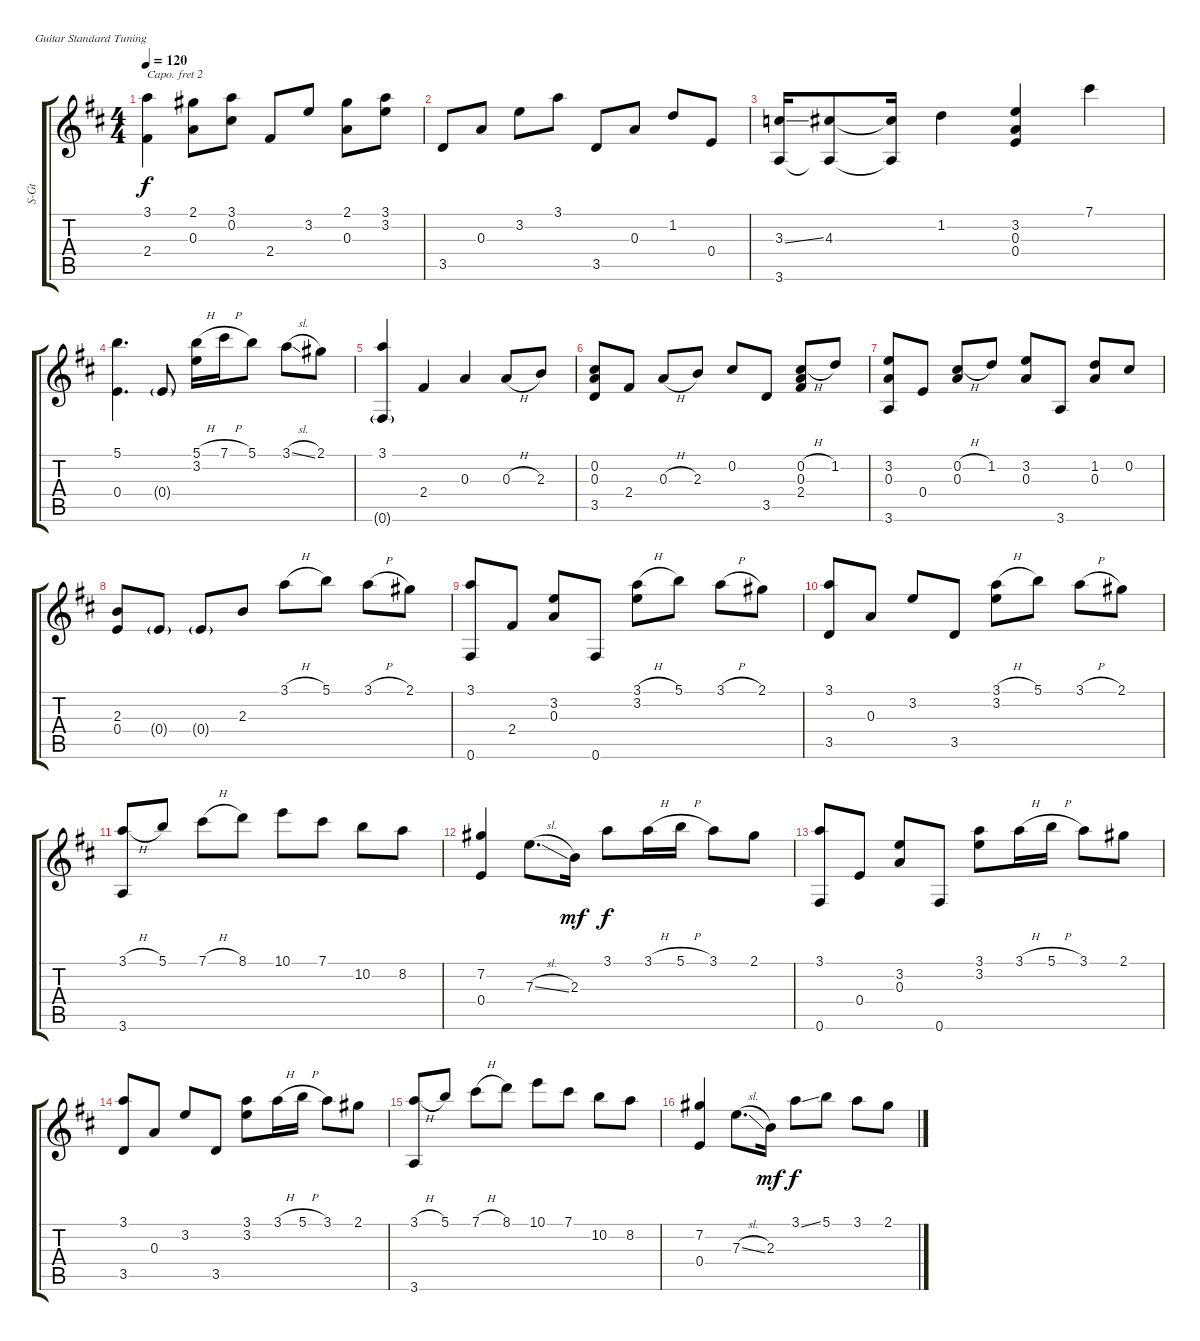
\bracketExtendMode groupsimilarinstruments
\track ("" "S-Gt") {instrument acousticguitarsteel}
\staff {score tabs}
\capo 2
\tuning (E4 B3 G3 D3 A2 E2)
\ts (4 4)
\tempo 120
\clef g2
\ks d
(3.1{acc forcenatural} 2.4{acc forcenatural}).4{dy f beam Down} (2.1{acc #} 0.3{acc forcenatural}).8{beam Down} (3.1{acc forcenatural} 0.2{acc forcenatural}).8{beam Down} 2.4{acc forcenatural}.8{beam Up} 3.2{acc forcenatural}.8{beam Up} (2.1{acc #} 0.3{acc forcenatural}).8{beam Down} (3.1{acc forcenatural} 3.2{acc forcenatural}).8{beam Down} |
3.5{acc forcenatural}.8{beam Up} 0.3{acc forcenatural}.8{beam Up} 3.2{acc forcenatural}.8{beam Down} 3.1{acc forcenatural}.8{beam Down} 3.5{acc forcenatural}.8{beam Up} 0.3{acc forcenatural}.8{beam Up} 1.2{acc forcenatural}.8{beam Up} 0.4{acc forcenatural}.8{beam Up} |
(3.3{ss acc b} 3.6{acc forcenatural}).16{beam Up} (4.3{acc forcenatural} 3.6{t acc forcenatural}).8{beam Up} (4.3{t acc forcenatural} 3.6{t acc forcenatural}).16{beam Up} 1.2{acc forcenatural}.4{beam Down} (3.2{acc forcenatural} 0.3{acc forcenatural} 0.4{acc forcenatural}).4{beam Up} 7.1{acc forcenatural}.4{beam Down} |
(5.1{acc forcenatural} 0.4{acc forcenatural}).4{d beam Down} 0.4{g acc forcenatural}.8{beam Up} (5.1{h acc forcenatural} 3.2{acc forcenatural}).16{beam Down} 7.1{h acc forcenatural}.16{beam Down} 5.1{acc forcenatural}.8{beam Down} 3.1{sl acc forcenatural}.8{beam Down} 2.1{acc #}.8{beam Down} |
(3.1{acc forcenatural} 0.6{g acc forcenatural}).4{beam Up} 2.4{acc forcenatural}.4{beam Up} 0.3{acc forcenatural}.4{beam Up} 0.3{h acc forcenatural}.8{beam Up} 2.3{acc forcenatural}.8{beam Up} |
(0.2{acc forcenatural} 0.3{acc forcenatural} 3.5{acc forcenatural}).8{beam Up} 2.4{acc forcenatural}.8{beam Up} 0.3{h acc forcenatural}.8{beam Up} 2.3{acc forcenatural}.8{beam Up} 0.2{acc forcenatural}.8{beam Up} 3.5{acc forcenatural}.8{beam Up} (0.2{h acc forcenatural} 0.3{acc forcenatural} 2.4{acc forcenatural}).8{beam Up} 1.2{acc forcenatural}.8{beam Up} |
(3.2{acc forcenatural} 0.3{acc forcenatural} 3.6{acc forcenatural}).8{beam Up} 0.4{acc forcenatural}.8{beam Up} (0.2{h acc forcenatural} 0.3{acc forcenatural}).8{beam Up} 1.2{acc forcenatural}.8{beam Up} (3.2{acc forcenatural} 0.3{acc forcenatural}).8{beam Up} 3.6{acc forcenatural}.8{beam Up} (1.2{acc forcenatural} 0.3{acc forcenatural}).8{beam Up} 0.2{acc forcenatural}.8{beam Up} |
(2.3{acc forcenatural} 0.4{acc forcenatural}).8{beam Up} 0.4{g acc forcenatural}.8{beam Up} 0.4{g acc forcenatural}.8{beam Up} 2.3{acc forcenatural}.8{beam Up} 3.1{h acc forcenatural}.8{beam Down} 5.1{acc forcenatural}.8{beam Down} 3.1{h acc forcenatural}.8{beam Down} 2.1{acc #}.8{beam Down} |
(3.1{acc forcenatural} 0.6{acc forcenatural}).8{beam Up} 2.4{acc forcenatural}.8{beam Up} (3.2{acc forcenatural} 0.3{acc forcenatural}).8{beam Up} 0.6{acc forcenatural}.8{beam Up} (3.1{h acc forcenatural} 3.2{acc forcenatural}).8{beam Down} 5.1{acc forcenatural}.8{beam Down} 3.1{h acc forcenatural}.8{beam Down} 2.1{acc #}.8{beam Down} |
(3.1{acc forcenatural} 3.5{acc forcenatural}).8{beam Up} 0.3{acc forcenatural}.8{beam Up} 3.2{acc forcenatural}.8{beam Up} 3.5{acc forcenatural}.8{beam Up} (3.1{h acc forcenatural} 3.2{acc forcenatural}).8{beam Down} 5.1{acc forcenatural}.8{beam Down} 3.1{h acc forcenatural}.8{beam Down} 2.1{acc #}.8{beam Down} |
(3.1{h acc forcenatural} 3.6{acc forcenatural}).8{beam Up} 5.1{acc forcenatural}.8{beam Up} 7.1{h acc forcenatural}.8{beam Down} 8.1{acc forcenatural}.8{beam Down} 10.1{acc forcenatural}.8{beam Down} 7.1{acc forcenatural}.8{beam Down} 10.2{acc forcenatural}.8{beam Down} 8.2{acc forcenatural}.8{beam Down} |
(7.2{acc #} 0.4{acc forcenatural}).4{beam Up} 7.3{sl acc forcenatural}.8{d beam Down} 2.3{acc forcenatural}.16{dy mf beam Down} 3.1{acc forcenatural}.8{dy f beam Down} 3.1{h acc forcenatural}.16{beam Down} 5.1{h acc forcenatural}.16{beam Down} 3.1{acc forcenatural}.8{beam Down} 2.1{acc #}.8{beam Down} |
(3.1{acc forcenatural} 0.6{acc forcenatural}).8{beam Up} 0.4{acc forcenatural}.8{beam Up} (3.2{acc forcenatural} 0.3{acc forcenatural}).8{beam Up} 0.6{acc forcenatural}.8{beam Up} (3.1{acc forcenatural} 3.2{acc forcenatural}).8{beam Down} 3.1{h acc forcenatural}.16{beam Down} 5.1{h acc forcenatural}.16{beam Down} 3.1{acc forcenatural}.8{beam Down} 2.1{acc #}.8{beam Down} |
(3.1{acc forcenatural} 3.5{acc forcenatural}).8{beam Up} 0.3{acc forcenatural}.8{beam Up} 3.2{acc forcenatural}.8{beam Up} 3.5{acc forcenatural}.8{beam Up} (3.1{acc forcenatural} 3.2{acc forcenatural}).8{beam Down} 3.1{h acc forcenatural}.16{beam Down} 5.1{h acc forcenatural}.16{beam Down} 3.1{acc forcenatural}.8{beam Down} 2.1{acc #}.8{beam Down} |
(3.1{h acc forcenatural} 3.6{acc forcenatural}).8{beam Up} 5.1{acc forcenatural}.8{beam Up} 7.1{h acc forcenatural}.8{beam Down} 8.1{acc forcenatural}.8{beam Down} 10.1{acc forcenatural}.8{beam Down} 7.1{acc forcenatural}.8{beam Down} 10.2{acc forcenatural}.8{beam Down} 8.2{acc forcenatural}.8{beam Down} |
(7.2{acc #} 0.4{acc forcenatural}).4{beam Up} 7.3{sl acc forcenatural}.8{d beam Down} 2.3{acc forcenatural}.16{dy mf beam Down} 3.1{ss acc forcenatural}.8{dy f beam Down} 5.1{acc forcenatural}.8{beam Down} 3.1{acc forcenatural}.8{beam Down} 2.1{acc #}.8{beam Down}
